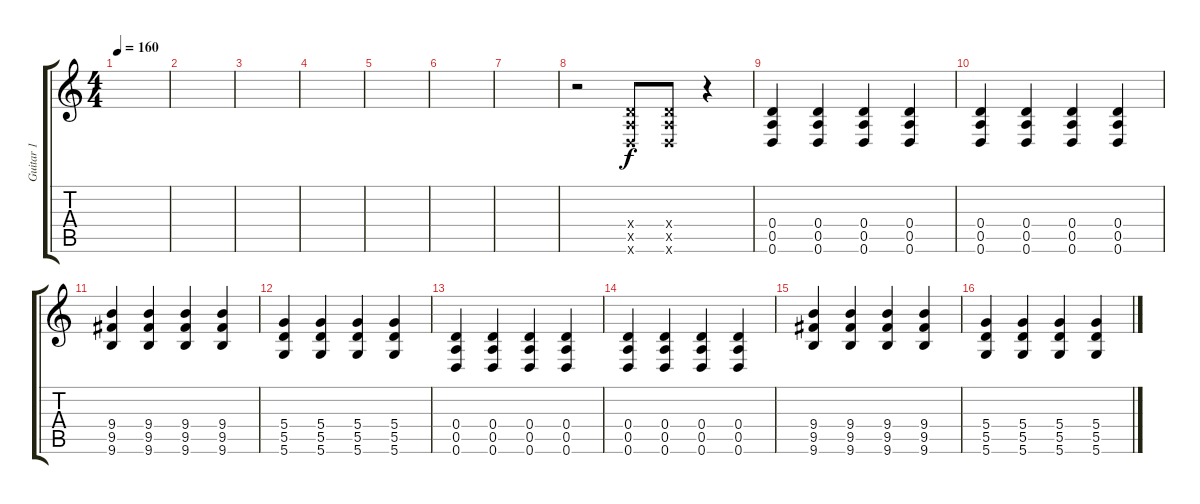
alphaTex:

\track ("Guitar 1" "Guitar 1") {instrument acousticguitarsteel}
\staff {score tabs}
\tuning (E4 B3 G3 D3 A2 D2) {hide}
\ts (4 4)
\tempo 160
\clef g2
\ks c
|
|
|
|
|
|
|
r.2 (0.4{x} 0.5{x} 0.6{x}).8 (0.4{x} 0.5{x} 0.6{x}).8 r.4 |
(0.4 0.5 0.6).4{instrument overdrivenguitar} (0.4 0.5 0.6).4 (0.4 0.5 0.6).4 (0.4 0.5 0.6).4 |
(0.4 0.5 0.6).4 (0.4 0.5 0.6).4 (0.4 0.5 0.6).4 (0.4 0.5 0.6).4 |
(9.4 9.5 9.6).4 (9.4 9.5 9.6).4 (9.4 9.5 9.6).4 (9.4 9.5 9.6).4 |
(5.4 5.5 5.6).4 (5.4 5.5 5.6).4 (5.4 5.5 5.6).4 (5.4 5.5 5.6).4 |
(0.4 0.5 0.6).4{instrument overdrivenguitar} (0.4 0.5 0.6).4 (0.4 0.5 0.6).4 (0.4 0.5 0.6).4 |
(0.4 0.5 0.6).4 (0.4 0.5 0.6).4 (0.4 0.5 0.6).4 (0.4 0.5 0.6).4 |
(9.4 9.5 9.6).4 (9.4 9.5 9.6).4 (9.4 9.5 9.6).4 (9.4 9.5 9.6).4 |
(5.4 5.5 5.6).4 (5.4 5.5 5.6).4 (5.4 5.5 5.6).4 (5.4 5.5 5.6).4
